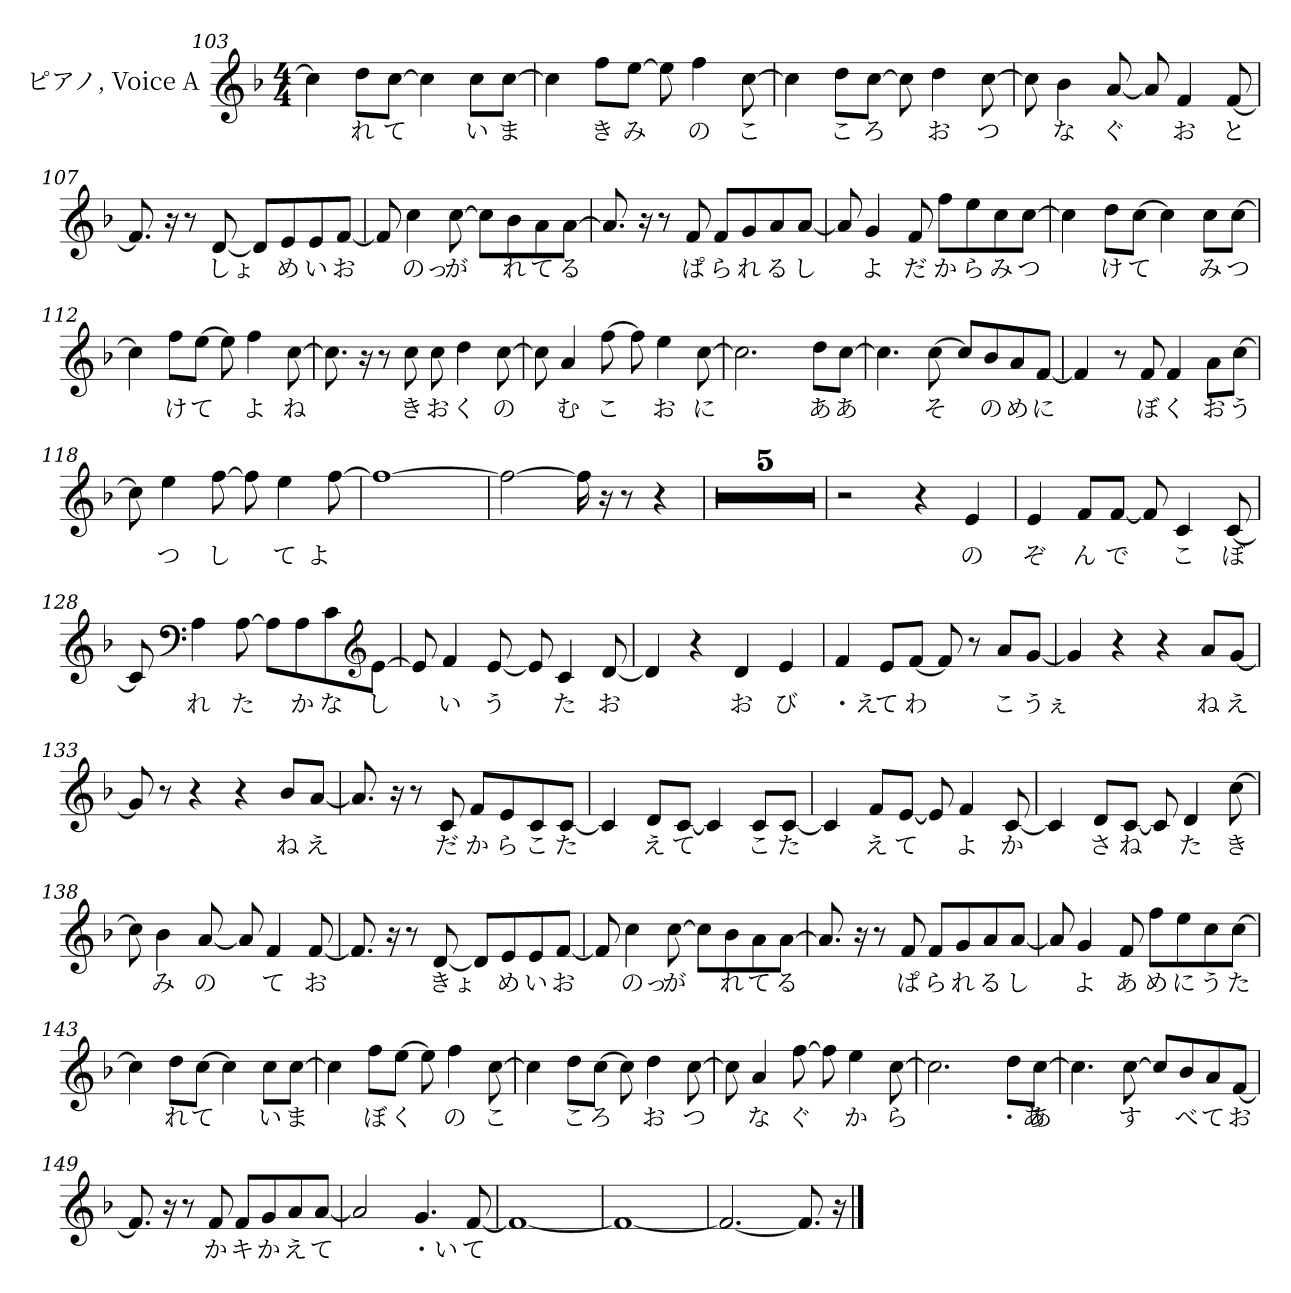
**kern	**text
*part1	*part1
*staff1	*staff1
*I"ピアノ, Voice A	*
*clefG2	*
*k[b-]	*
*M4/4	*
=103	=103
4cc\]	.
!	!LO:LY:b
8dd\L	れ
!	!LO:LY:b
[8cc\J	て
4cc\]	.
!	!LO:LY:b
8cc\L	い
!	!LO:LY:b
[8cc\J	ま
=104	=104
4cc\]	.
!	!LO:LY:b
8ff\L	き
!	!LO:LY:b
[8ee\J	み
8ee\]	.
!	!LO:LY:b
4ff\	の
!	!LO:LY:b
[8cc\	こ
=105	=105
4cc\]	.
!	!LO:LY:b
8dd\L	こ
!	!LO:LY:b
[8cc\J	ろ
8cc\]	.
!	!LO:LY:b
4dd\	お
!	!LO:LY:b
[8cc\	つ
=106	=106
8cc\]	.
!	!LO:LY:b
4b-\	な
!	!LO:LY:b
[8a/	ぐ
8a/]	.
!	!LO:LY:b
4f/	お
!	!LO:LY:b
[8f/	と
!!LO:LB:g=z
=107	=107
8.f/]	.
16r	.
8r	.
!	!LO:LY:b
[8d/	しょ
8d/L]	.
!	!LO:LY:b
8e/	め
!	!LO:LY:b
8e/	い
!	!LO:LY:b
[8f/J	お
=108	=108
8f/]	.
!	!LO:LY:b
4cc\	のっ
!	!LO:LY:b
[8cc\	が
8cc\L]	.
!	!LO:LY:b
8b-\	れ
!	!LO:LY:b
8a\	て
!	!LO:LY:b
[8a\J	る
=109	=109
8.a/]	.
16r	.
8r	.
!	!LO:LY:b
8f/	ぱ
!	!LO:LY:b
8f/L	ら
!	!LO:LY:b
8g/	れ
!	!LO:LY:b
8a/	る
!	!LO:LY:b
[8a/J	し
=110	=110
8a/]	.
!	!LO:LY:b
4g/	よ
!	!LO:LY:b
8f/	だ
!	!LO:LY:b
8ff\L	か
!	!LO:LY:b
8ee\	ら
!	!LO:LY:b
8cc\	み
!	!LO:LY:b
[8cc\J	つ
!!LO:LB:g=z
=111	=111
4cc\]	.
!	!LO:LY:b
8dd\L	け
!	!LO:LY:b
[8cc\J	て
4cc\]	.
!	!LO:LY:b
8cc\L	み
!	!LO:LY:b
[8cc\J	つ
=112	=112
4cc\]	.
!	!LO:LY:b
8ff\L	け
!	!LO:LY:b
[8ee\J	て
8ee\]	.
!	!LO:LY:b
4ff\	よ
!	!LO:LY:b
[8cc\	ね
=113	=113
8.cc\]	.
16r	.
8r	.
!	!LO:LY:b
8cc\	き
!	!LO:LY:b
8cc\	お
!	!LO:LY:b
4dd\	く
!	!LO:LY:b
[8cc\	の
=114	=114
8cc\]	.
!	!LO:LY:b
4a/	む
!	!LO:LY:b
[8ff\	こ
8ff\]	.
!	!LO:LY:b
4ee\	お
!	!LO:LY:b
[8cc\	に
=115	=115
2.cc\]	.
!	!LO:LY:b
8dd\L	あ
!	!LO:LY:b
[8cc\J	あ
=116	=116
4.cc\]	.
!	!LO:LY:b
[8cc\	そ
8cc/L]	.
!	!LO:LY:b
8b-/	の
!	!LO:LY:b
8a/	め
!	!LO:LY:b
[8f/J	に
!!LO:LB:g=z
=117	=117
4f/]	.
8r	.
!	!LO:LY:b
8f/	ぼ
!	!LO:LY:b
4f/	く
!	!LO:LY:b
8a\L	お
!	!LO:LY:b
[8cc\J	う
=118	=118
8cc\]	.
!	!LO:LY:b
4ee\	つ
!	!LO:LY:b
[8ff\	し
8ff\]	.
!	!LO:LY:b
4ee\	て
!	!LO:LY:b
[8ff\	よ
=119	=119
1ff_	.
=120	=120
2ff\_	.
16ff\]	.
16r	.
8r	.
4r	.
=121	=121
1r	.
=122	=122
1r	.
=123	=123
1r	.
=124	=124
1r	.
=125	=125
1r	.
=126	=126
2r	.
4r	.
!	!LO:LY:b
4e/	の
!!LO:LB:g=z
=127	=127
!	!LO:LY:b
4e/	ぞ
!	!LO:LY:b
8f/L	ん
!	!LO:LY:b
[8f/J	で
8f/]	.
!	!LO:LY:b
4c/	こ
!	!LO:LY:b
[8c/	ぼ
=128	=128
8c/]	.
*clefF4	*
!	!LO:LY:b
4A\	れ
!	!LO:LY:b
[8A\	た
8A\L]	.
!	!LO:LY:b
8A\	か
!	!LO:LY:b
8c\	な
*clefG2	*
!	!LO:LY:b
[8e\J	し
=129	=129
8e/]	.
!	!LO:LY:b
4f/	い
!	!LO:LY:b
[8e/	う
8e/]	.
!	!LO:LY:b
4c/	た
!	!LO:LY:b
[8d/	お
=130	=130
4d/]	.
4r	.
!	!LO:LY:b
4d/	お
!	!LO:LY:b
4e/	び
!!LO:PB:g=z
=131	=131
!	!LO:LY:b
4f/	・え
!	!LO:LY:b
8e/L	て
!	!LO:LY:b
[8f/J	わ
8f/]	.
8r	.
!	!LO:LY:b
8a/L	こ
!	!LO:LY:b
[8g/J	うぇ
=132	=132
4g/]	.
4r	.
4r	.
!	!LO:LY:b
8a/L	ね
!	!LO:LY:b
[8g/J	え
=133	=133
8g/]	.
8r	.
4r	.
4r	.
!	!LO:LY:b
8b-/L	ね
!	!LO:LY:b
[8a/J	え
=134	=134
8.a/]	.
16r	.
8r	.
!	!LO:LY:b
8c/	だ
!	!LO:LY:b
8f/L	か
!	!LO:LY:b
8e/	ら
!	!LO:LY:b
8c/	こ
!	!LO:LY:b
[8c/J	た
=135	=135
4c/]	.
!	!LO:LY:b
8d/L	え
!	!LO:LY:b
[8c/J	て
4c/]	.
!	!LO:LY:b
8c/L	こ
!	!LO:LY:b
[8c/J	た
!!LO:LB:g=z
=136	=136
4c/]	.
!	!LO:LY:b
8f/L	え
!	!LO:LY:b
[8e/J	て
8e/]	.
!	!LO:LY:b
4f/	よ
!	!LO:LY:b
[8c/	か
=137	=137
4c/]	.
!	!LO:LY:b
8d/L	さ
!	!LO:LY:b
[8c/J	ね
8c/]	.
!	!LO:LY:b
4d/	た
!	!LO:LY:b
[8cc\	き
=138	=138
8cc\]	.
!	!LO:LY:b
4b-\	み
!	!LO:LY:b
[8a/	の
8a/]	.
!	!LO:LY:b
4f/	て
!	!LO:LY:b
[8f/	お
=139	=139
8.f/]	.
16r	.
8r	.
!	!LO:LY:b
[8d/	きょ
8d/L]	.
!	!LO:LY:b
8e/	め
!	!LO:LY:b
8e/	い
!	!LO:LY:b
[8f/J	お
=140	=140
8f/]	.
!	!LO:LY:b
4cc\	のっ
!	!LO:LY:b
[8cc\	が
8cc\L]	.
!	!LO:LY:b
8b-\	れ
!	!LO:LY:b
8a\	て
!	!LO:LY:b
[8a\J	る
!!LO:LB:g=z
=141	=141
8.a/]	.
16r	.
8r	.
!	!LO:LY:b
8f/	ぱ
!	!LO:LY:b
8f/L	ら
!	!LO:LY:b
8g/	れ
!	!LO:LY:b
8a/	る
!	!LO:LY:b
[8a/J	し
=142	=142
8a/]	.
!	!LO:LY:b
4g/	よ
!	!LO:LY:b
8f/	あ
!	!LO:LY:b
8ff\L	め
!	!LO:LY:b
8ee\	に
!	!LO:LY:b
8cc\	う
!	!LO:LY:b
[8cc\J	た
=143	=143
4cc\]	.
!	!LO:LY:b
8dd\L	れ
!	!LO:LY:b
[8cc\J	て
4cc\]	.
!	!LO:LY:b
8cc\L	い
!	!LO:LY:b
[8cc\J	ま
=144	=144
4cc\]	.
!	!LO:LY:b
8ff\L	ぼ
!	!LO:LY:b
[8ee\J	く
8ee\]	.
!	!LO:LY:b
4ff\	の
!	!LO:LY:b
[8cc\	こ
=145	=145
4cc\]	.
!	!LO:LY:b
8dd\L	こ
!	!LO:LY:b
[8cc\J	ろ
8cc\]	.
!	!LO:LY:b
4dd\	お
!	!LO:LY:b
[8cc\	つ
!!LO:LB:g=z
=146	=146
8cc\]	.
!	!LO:LY:b
4a/	な
!	!LO:LY:b
[8ff\	ぐ
8ff\]	.
!	!LO:LY:b
4ee\	か
!	!LO:LY:b
[8cc\	ら
=147	=147
2.cc\]	.
!	!LO:LY:b
8dd\L	・あ
!	!LO:LY:b
[8cc\J	あ
=148	=148
4.cc\]	.
!	!LO:LY:b
[8cc\	す
8cc/L]	.
!	!LO:LY:b
8b-/	べ
!	!LO:LY:b
8a/	て
!	!LO:LY:b
[8f/J	お
=149	=149
8.f/]	.
16r	.
8r	.
!	!LO:LY:b
8f/	か
!	!LO:LY:b
8f/L	キ
!	!LO:LY:b
8g/	か
!	!LO:LY:b
8a/	え
!	!LO:LY:b
[8a/J	て
=150	=150
2a/]	.
!	!LO:LY:b
4.g/	・い
!	!LO:LY:b
[8f/	て
=151	=151
1f_	.
=152	=152
1f_	.
!!LO:LB:g=z
=153	=153
2.f/_	.
8.f/]	.
16r	.
==	==
*-	*-
